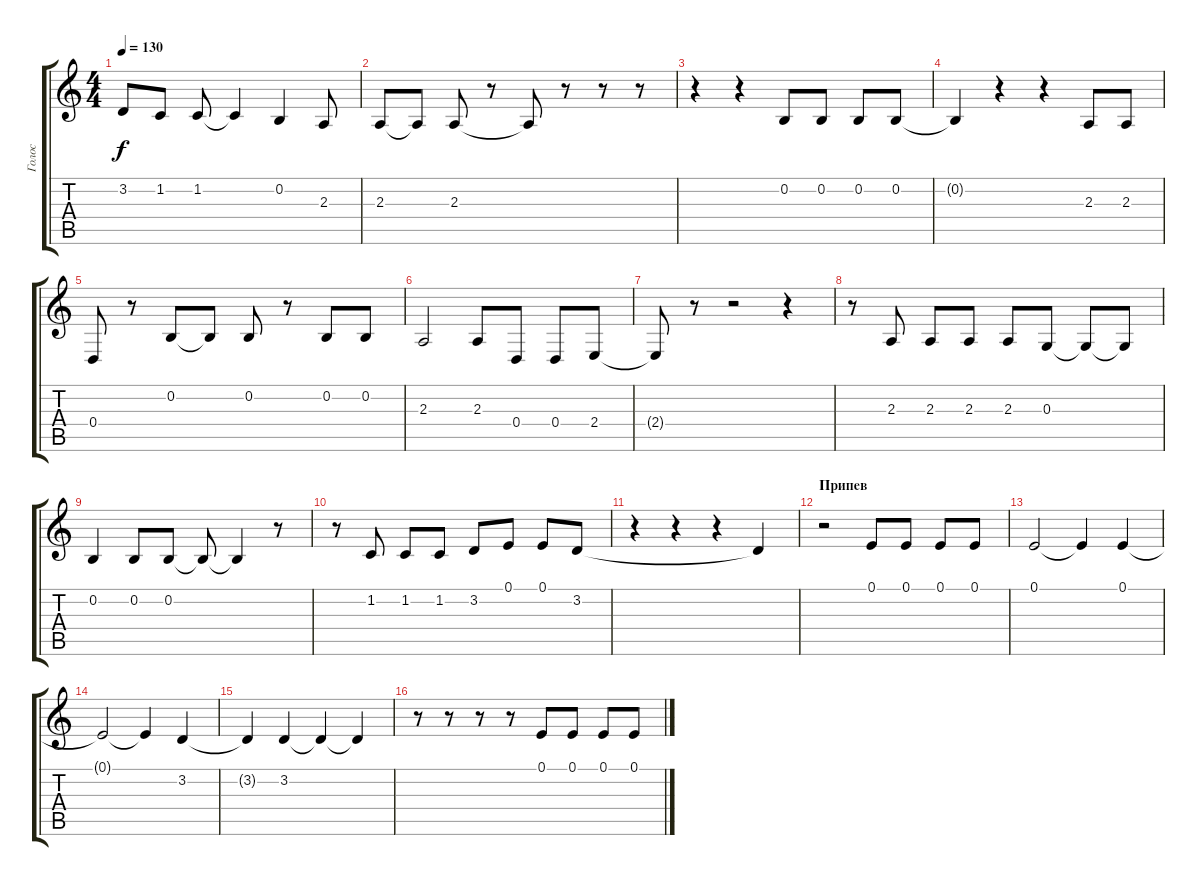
\track ("Голос" "Голос") {instrument stringensemble1}
\staff {score tabs}
\tuning (E4 B3 G3 D3 A2 E2) {hide}
\ts (4 4)
\tempo 130
\clef g2
\ks c
3.2.8{dy f} 1.2.8 1.2.8 1.2{t}.4 0.2.4 2.3.8 |
2.3.8 2.3{t}.8 2.3.8 r.8 2.3{t}.8 r.8 r.8 r.8 |
r.4 r.4 0.2.8 0.2.8 0.2.8 0.2.8 |
0.2{t}.4 r.4 r.4 2.3.8 2.3.8 |
0.4.8 r.8 0.2.8 0.2{t}.8 0.2.8 r.8 0.2.8 0.2.8 |
2.3.2 2.3.8 0.4.8 0.4.8 2.4.8 |
2.4{t}.8 r.8 r.2 r.4 |
r.8 2.3.8 2.3.8 2.3.8 2.3.8 0.3.8 0.3{t}.8 0.3{t}.8 |
0.2.4 0.2.8 0.2.8 0.2{t}.8 0.2{t}.4 r.8 |
r.8 1.2.8 1.2.8 1.2.8 3.2.8 0.1.8 0.1.8 3.2.8 |
r.4 r.4 r.4 3.2{t}.4 |
\section ("" "Припев")
r.2 0.1.8 0.1.8 0.1.8 0.1.8 |
0.1.2 0.1{t}.4 0.1.4 |
0.1{t}.2 0.1{t}.4 3.2.4 |
3.2{t}.4 3.2.4 3.2{t}.4 3.2{t}.4 |
r.8 r.8 r.8 r.8 0.1.8 0.1.8 0.1.8 0.1.8
